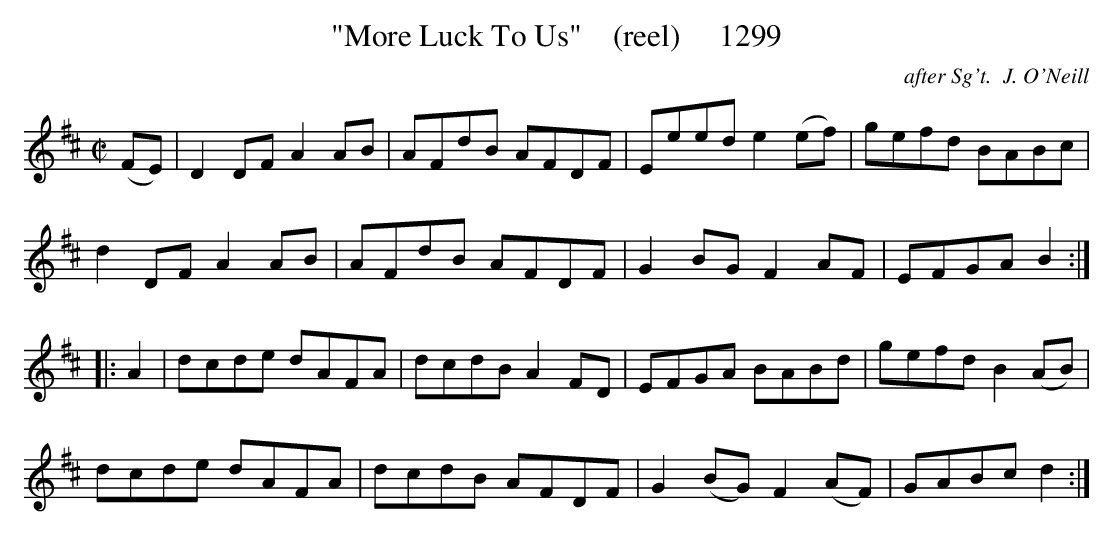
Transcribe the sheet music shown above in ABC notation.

X:1
T:"More Luck To Us"    (reel)     1299
C:after Sg't.  J. O'Neill
BRENNAN July 2003 (HTTP://WWW.SOSYOURMOM.COM)
M:C|
L:1/8
K:D
(FE)|D2DF A2AB|AFdB AFDF|Eeed e2(ef)|gefd BABc|
d2DF A2AB|AFdB AFDF|G2BG F2AF|EFGA B2:|
|:A2|dcde dAFA|dcdB A2FD|EFGA BABd|gefd B2(AB)|
dcde dAFA|dcdB AFDF|G2(BG) F2(AF)|GABc d2:|
